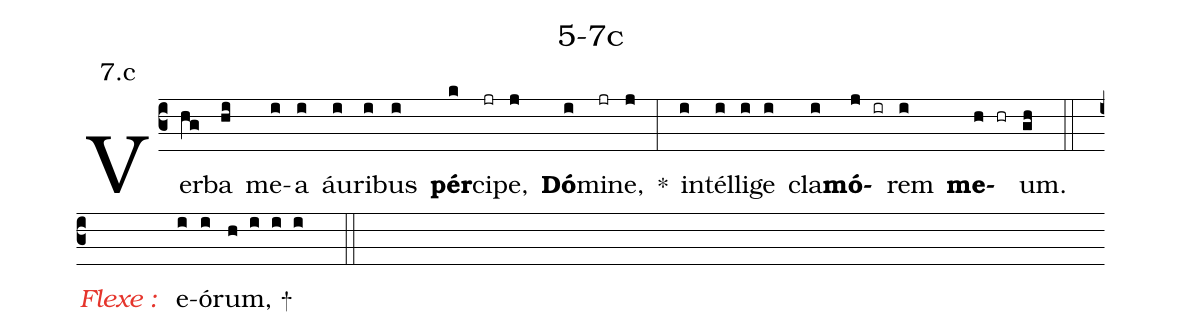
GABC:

name: 5-7c;
annotation: 7.c;
%%
(c3)Ver(hg)ba(hi) me(i)a(i) áu(i)ri(i)bus(i) <b>pér</b>(k)ci(jr)pe,(j) <b>Dó</b>(i)mi(jr)ne,(j) <sp>*</sp>(:) in(i)tél(i)li(i)ge(i) cla(i)<b>mó</b>(j ir)rem(i) <b>me</b>(h hr)um.(gh) (::)
<i><c>Flexe :</c></i>(    )  e(i)ó(i)rum, <sp>+</sp>(h i i i  ::)
